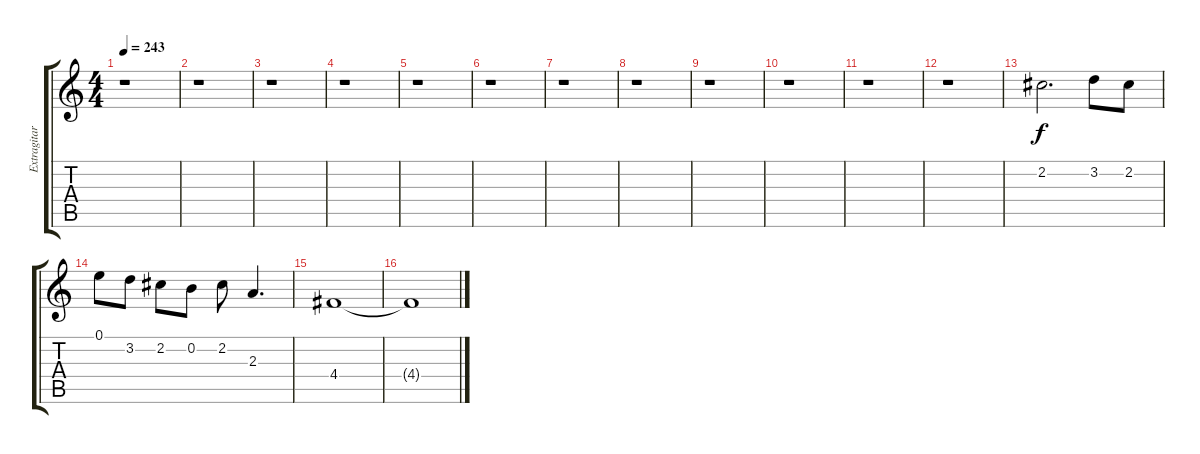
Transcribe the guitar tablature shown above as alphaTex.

\track ("Extragitarr" "Extragitar") {instrument overdrivenguitar}
\staff {score tabs}
\tuning (E4 B3 G3 D3 A2 E2) {hide}
\ts (4 4)
\tempo 243
\clef g2
\ks c
r.1{dy f} |
r.1 |
r.1 |
r.1 |
r.1 |
r.1 |
r.1 |
r.1 |
r.1 |
r.1 |
r.1 |
r.1 |
2.2.2{d} 3.2.8 2.2.8 |
0.1.8 3.2.8 2.2.8 0.2.8 2.2.8 2.3.4{d} |
4.4.1 |
4.4{t}.1
